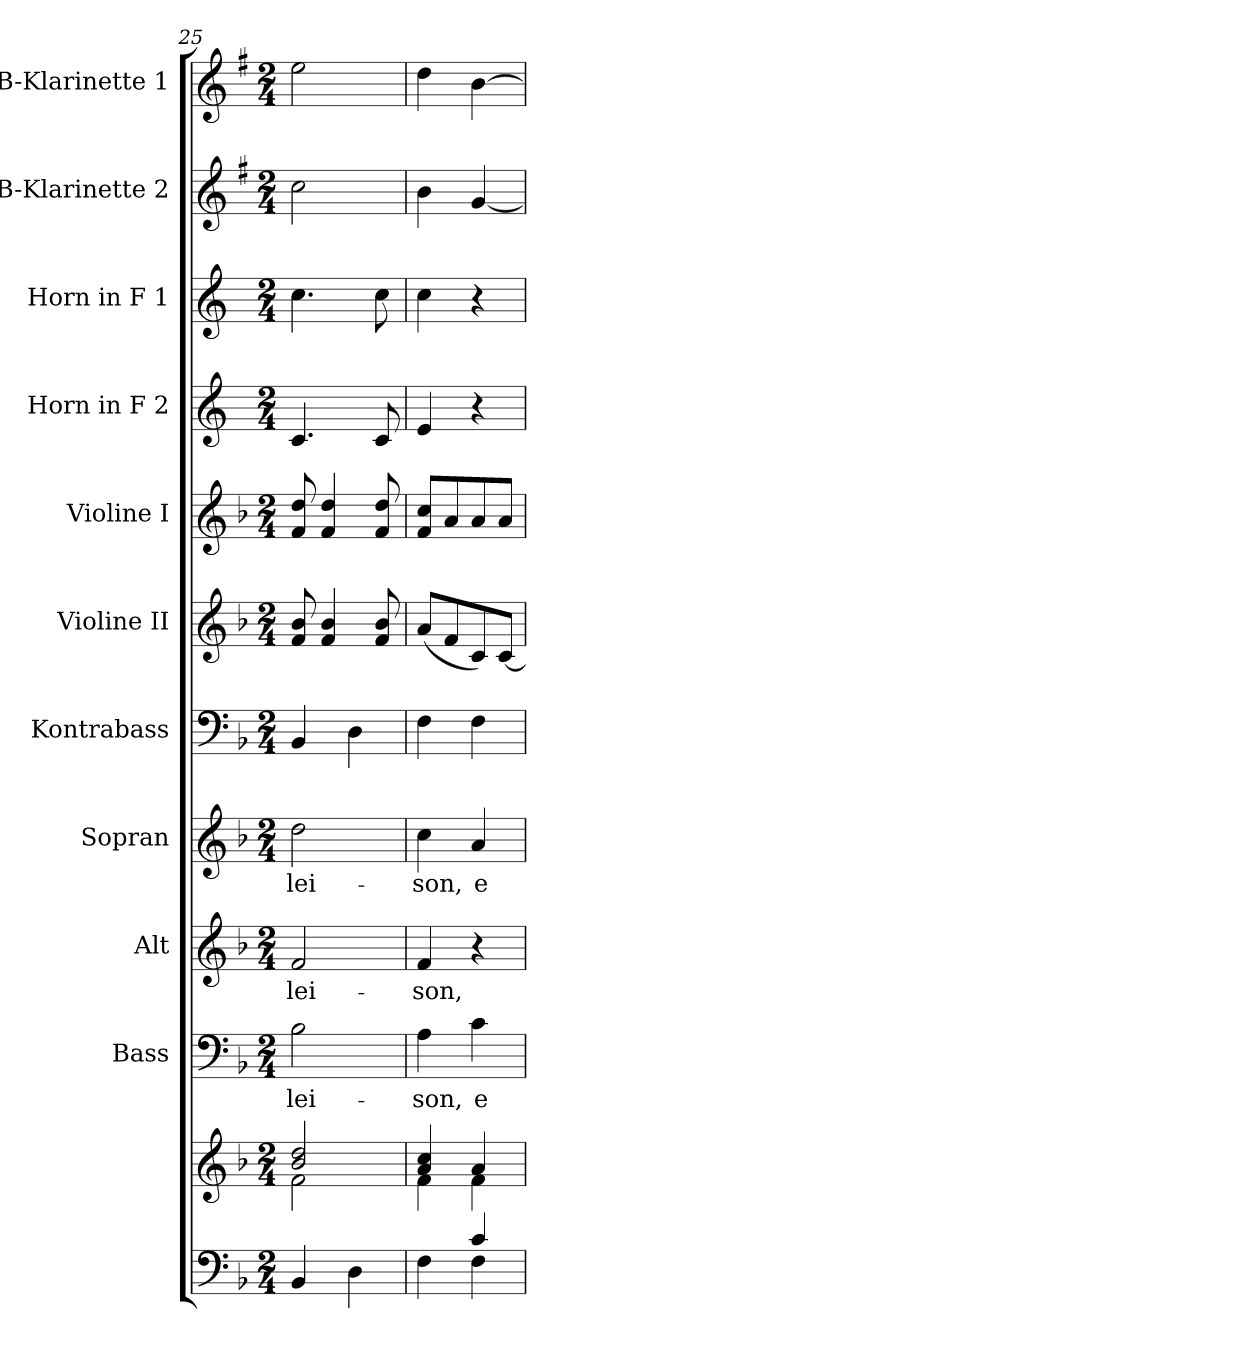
**kern	**kern	**kern	**text	**kern	**text	**kern	**text	**kern	**kern	**kern	**kern	**kern	**kern	**kern
*part11	*part11	*part10	*part10	*part9	*part9	*part8	*part8	*part7	*part6	*part5	*part4	*part3	*part2	*part1
*staff12	*staff11	*staff10	*staff10	*staff9	*staff9	*staff8	*staff8	*staff7	*staff6	*staff5	*staff4	*staff3	*staff2	*staff1
*	*	*I"Bass	*	*I"Alt	*	*I"Sopran	*	*I"Kontrabass	*I"Violine II	*I"Violine I	*I"Horn in F 2	*I"Horn in F 1	*I"B-Klarinette 2	*I"B-Klarinette 1
*	*	*I'B.	*	*I'A.	*	*I'S.	*	*I'Kb.	*I'Vl. II	*I'Vl. I	*	*	*I'B Kl. 2	*I'B Kl. 1
*clefF4	*clefG2	*clefF4	*	*clefG2	*	*clefG2	*	*clefF4	*clefG2	*clefG2	*clefG2	*clefG2	*clefG2	*clefG2
*	*	*	*	*	*	*	*	*ITrd7c12	*	*	*ITrd4c7	*ITrd4c7	*ITrd1c2	*ITrd1c2
*k[b-]	*k[b-]	*k[b-]	*	*k[b-]	*	*k[b-]	*	*k[b-]	*k[b-]	*k[b-]	*k[b-]	*k[b-]	*k[b-]	*k[b-]
*F:	*F:	*F:	*	*F:	*	*F:	*	*F:	*F:	*F:	*F:	*F:	*F:	*F:
*M2/4	*M2/4	*M2/4	*	*M2/4	*	*M2/4	*	*M2/4	*M2/4	*M2/4	*M2/4	*M2/4	*M2/4	*M2/4
=25	=25	=25	=25	=25	=25	=25	=25	=25	=25	=25	=25	=25	=25	=25
*	*^	*	*	*	*	*	*	*	*	*	*	*	*	*
!	!	!	!	!LO:LY:b	!	!LO:LY:b	!	!LO:LY:b	!	!	!	!	!	!	!
4BB-/	2b-/ 2dd/	2f\	2B-\	-lei-	2f/	-lei-	2dd\	-lei-	4BBB-/	8f/ 8b-/	8f/ 8dd/	4.F/	4.f\	2b-\	2dd\
.	.	.	.	.	.	.	.	.	.	4f/ 4b-/	4f/ 4dd/	.	.	.	.
4D\	.	.	.	.	.	.	.	.	4DD\	.	.	.	.	.	.
.	.	.	.	.	.	.	.	.	.	8f/ 8b-/	8f/ 8dd/	8F/	8f\	.	.
=26	=26	=26	=26	=26	=26	=26	=26	=26	=26	=26	=26	=26	=26	=26	=26
*^	*	*	*	*	*	*	*	*	*	*	*	*	*	*	*
!	!	!	!	!	!LO:LY:b	!	!LO:LY:b	!	!LO:LY:b	!	!	!	!	!	!	!
4F\	4ryy	4a/ 4cc/	4f\	4A\	-son,	4f/	-son,	4cc\	-son,	4FF\	(<8a/L	8f/ 8cc/L	4A/	4f\	4a\	4cc\
.	.	.	.	.	.	.	.	.	.	.	8f/	8a/	.	.	.	.
!	!	!	!	!	!LO:LY:b	!	!	!	!LO:LY:b	!	!	!	!	!	!	!
4c/	4F\	4a/	4f\	4c\	e-	4r	.	4a/	e-	4FF\	8c/)	8a/	4r	4r	[4f/	[4a\
.	.	.	.	.	.	.	.	.	.	.	[8c/J	8a/J	.	.	.	.
*v	*v	*	*	*	*	*	*	*	*	*	*	*	*	*	*	*
*	*v	*v	*	*	*	*	*	*	*	*	*	*	*	*	*
=	=	=	=	=	=	=	=	=	=	=	=	=	=	=
*-	*-	*-	*-	*-	*-	*-	*-	*-	*-	*-	*-	*-	*-	*-
